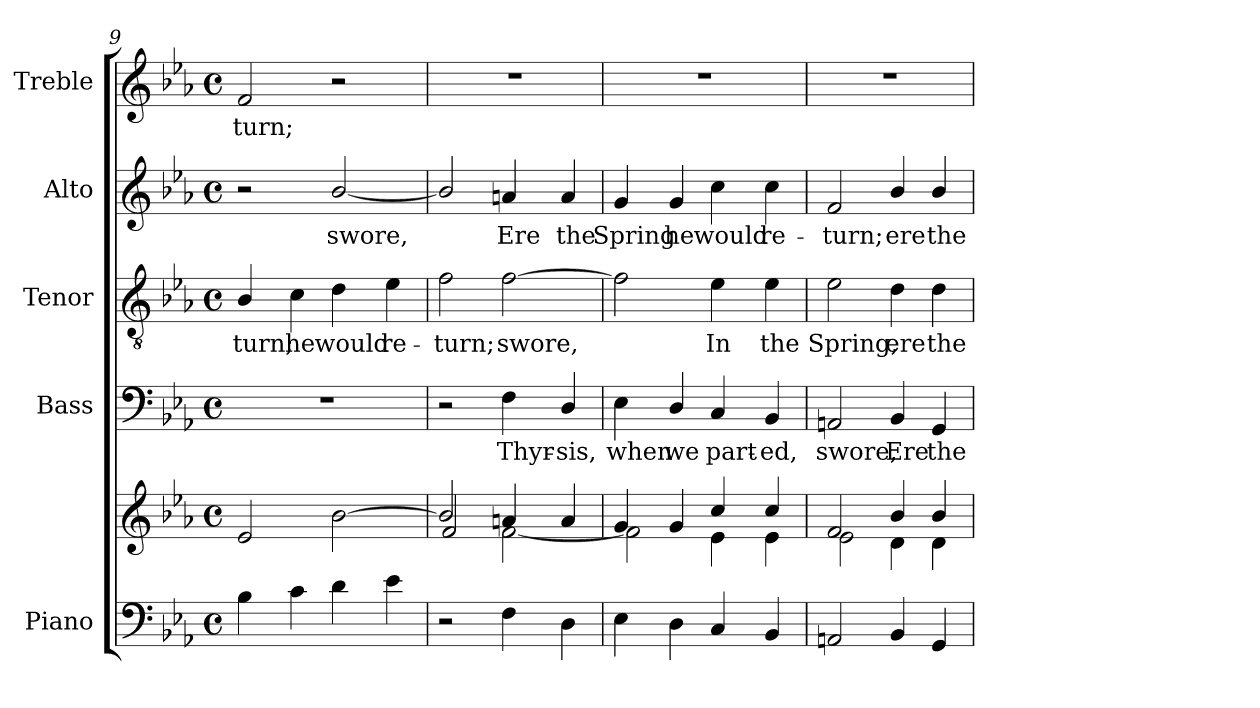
**kern	**kern	**kern	**text	**kern	**text	**kern	**text	**kern	**text
*part5	*part5	*part4	*part4	*part3	*part3	*part2	*part2	*part1	*part1
*staff6	*staff5	*staff4	*staff4	*staff3	*staff3	*staff2	*staff2	*staff1	*staff1
*I"Piano	*	*I"Bass	*	*I"Tenor	*	*I"Alto	*	*I"Treble	*
*I'Pno.	*	*I'B.	*	*I'T.	*	*I'A.	*	*	*
*clefF4	*clefG2	*clefF4	*	*clefGv2	*	*clefG2	*	*clefG2	*
*	*	*	*	*ITrd7c12	*	*	*	*	*
*k[b-e-a-]	*k[b-e-a-]	*k[b-e-a-]	*	*k[b-e-a-]	*	*k[b-e-a-]	*	*k[b-e-a-]	*
*E-:	*E-:	*E-:	*	*E-:	*	*E-:	*	*E-:	*
*M4/4	*M4/4	*M4/4	*	*M4/4	*	*M4/4	*	*M4/4	*
*met(c)	*met(c)	*met(c)	*	*met(c)	*	*met(c)	*	*met(c)	*
=9	=9	=9	=9	=9	=9	=9	=9	=9	=9
!	!	!	!	!	!LO:LY:b:color=#000000	!	!	!	!
!	!	!	!	!	!	!	!	!	!LO:LY:b:color=#000000
4B-i\	2e-i/	1r	.	4BB-i/	-turn;	2r	.	2fi/	-turn;
!	!	!	!	!	!LO:LY:b:color=#000000	!	!	!	!
4ci\	.	.	.	4Ci\	he	.	.	.	.
!	!	!	!	!	!LO:LY:b:color=#000000	!	!	!	!
!	!	!	!	!	!	!	!LO:LY:b:color=#000000	!	!
4di\	[2b-i\	.	.	4Di\	would	[2b-i/	swore,	2r	.
!	!	!	!	!	!LO:LY:b:color=#000000	!	!	!	!
4e-i\	.	.	.	4E-i\	re-	.	.	.	.
=10	=10	=10	=10	=10	=10	=10	=10	=10	=10
*	*^	*	*	*	*	*	*	*	*
!	!	!	!	!	!	!LO:LY:b:color=#000000	!	!	!	!
2r	2b-i/]	2fi/	2r	.	2Fi\	-turn;	2b-i/]	.	1r	.
!	!	!	!	!LO:LY:b:color=#000000	!	!	!	!	!	!
!	!	!	!	!	!	!LO:LY:b:color=#000000	!	!	!	!
!	!	!	!	!	!	!	!	!LO:LY:b:color=#000000	!	!
4Fi\	4ani/	[2fi\	4Fi\	Thyr-	[2Fi\	swore,	4ani/	Ere	.	.
!	!	!	!	!LO:LY:b:color=#000000	!	!	!	!	!	!
!	!	!	!	!	!	!	!	!LO:LY:b:color=#000000	!	!
4Di\	4ai/	.	4Di/	-sis,	.	.	4ai/	the	.	.
!!LO:PB:g=z
=11	=11	=11	=11	=11	=11	=11	=11	=11	=11	=11
!	!	!	!	!LO:LY:b:color=#000000	!	!	!	!	!	!
!	!	!	!	!	!	!	!	!LO:LY:b:color=#000000	!	!
4E-i\	4gi/	2fi\]	4E-i\	when	2Fi\]	.	4gi/	Spring	1r	.
!	!	!	!	!LO:LY:b:color=#000000	!	!	!	!	!	!
!	!	!	!	!	!	!	!	!LO:LY:b:color=#000000	!	!
4Di\	4gi/	.	4Di/	we	.	.	4gi/	he	.	.
!	!	!	!	!LO:LY:b:color=#000000	!	!	!	!	!	!
!	!	!	!	!	!	!LO:LY:b:color=#000000	!	!	!	!
!	!	!	!	!	!	!	!	!LO:LY:b:color=#000000	!	!
4Ci/	4cci/	4e-i\	4Ci/	part-	4E-i\	In	4cci\	would	.	.
!	!	!	!	!LO:LY:b:color=#000000	!	!	!	!	!	!
!	!	!	!	!	!	!LO:LY:b:color=#000000	!	!	!	!
!	!	!	!	!	!	!	!	!LO:LY:b:color=#000000	!	!
4BB-i/	4cci/	4e-i\	4BB-i/	-ed,	4E-i\	the	4cci\	re-	.	.
=12	=12	=12	=12	=12	=12	=12	=12	=12	=12	=12
!	!	!	!	!LO:LY:b:color=#000000	!	!	!	!	!	!
!	!	!	!	!	!	!LO:LY:b:color=#000000	!	!	!	!
!	!	!	!	!	!	!	!	!LO:LY:b:color=#000000	!	!
2AAni/	2fi/	2e-i\	2AAni/	swore,	2E-i\	Spring,	2fi/	-turn;	1r	.
!	!	!	!	!LO:LY:b:color=#000000	!	!	!	!	!	!
!	!	!	!	!	!	!LO:LY:b:color=#000000	!	!	!	!
!	!	!	!	!	!	!	!	!LO:LY:b:color=#000000	!	!
4BB-i/	4b-i/	4di\	4BB-i/	Ere	4Di\	ere	4b-i/	ere	.	.
!	!	!	!	!LO:LY:b:color=#000000	!	!	!	!	!	!
!	!	!	!	!	!	!LO:LY:b:color=#000000	!	!	!	!
!	!	!	!	!	!	!	!	!LO:LY:b:color=#000000	!	!
4GGi/	4b-i/	4di\	4GGi/	the	4Di\	the	4b-i/	the	.	.
*	*v	*v	*	*	*	*	*	*	*	*
=	=	=	=	=	=	=	=	=	=
*-	*-	*-	*-	*-	*-	*-	*-	*-	*-
